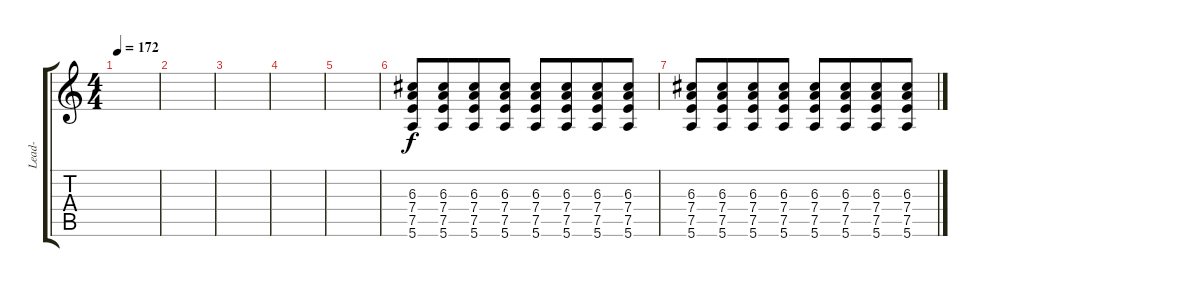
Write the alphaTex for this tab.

\track ("Lead-" "Lead-") {instrument distortionguitar}
\staff {score tabs}
\tuning (E4 B3 G3 D3 A2 E2) {hide}
\ts (4 4)
\tempo 172
\clef g2
\ks c
|
|
|
|
|
(6.3 7.4 7.5 5.6).8 (6.3 7.4 7.5 5.6).8{beam merge} (6.3 7.4 7.5 5.6).8 (6.3 7.4 7.5 5.6).8{beam split} (6.3 7.4 7.5 5.6).8 (6.3 7.4 7.5 5.6).8{beam merge} (6.3 7.4 7.5 5.6).8 (6.3 7.4 7.5 5.6).8 |
(6.3 7.4 7.5 5.6).8 (6.3 7.4 7.5 5.6).8{beam merge} (6.3 7.4 7.5 5.6).8 (6.3 7.4 7.5 5.6).8{beam split} (6.3 7.4 7.5 5.6).8 (6.3 7.4 7.5 5.6).8{beam merge} (6.3 7.4 7.5 5.6).8 (6.3 7.4 7.5 5.6).8
